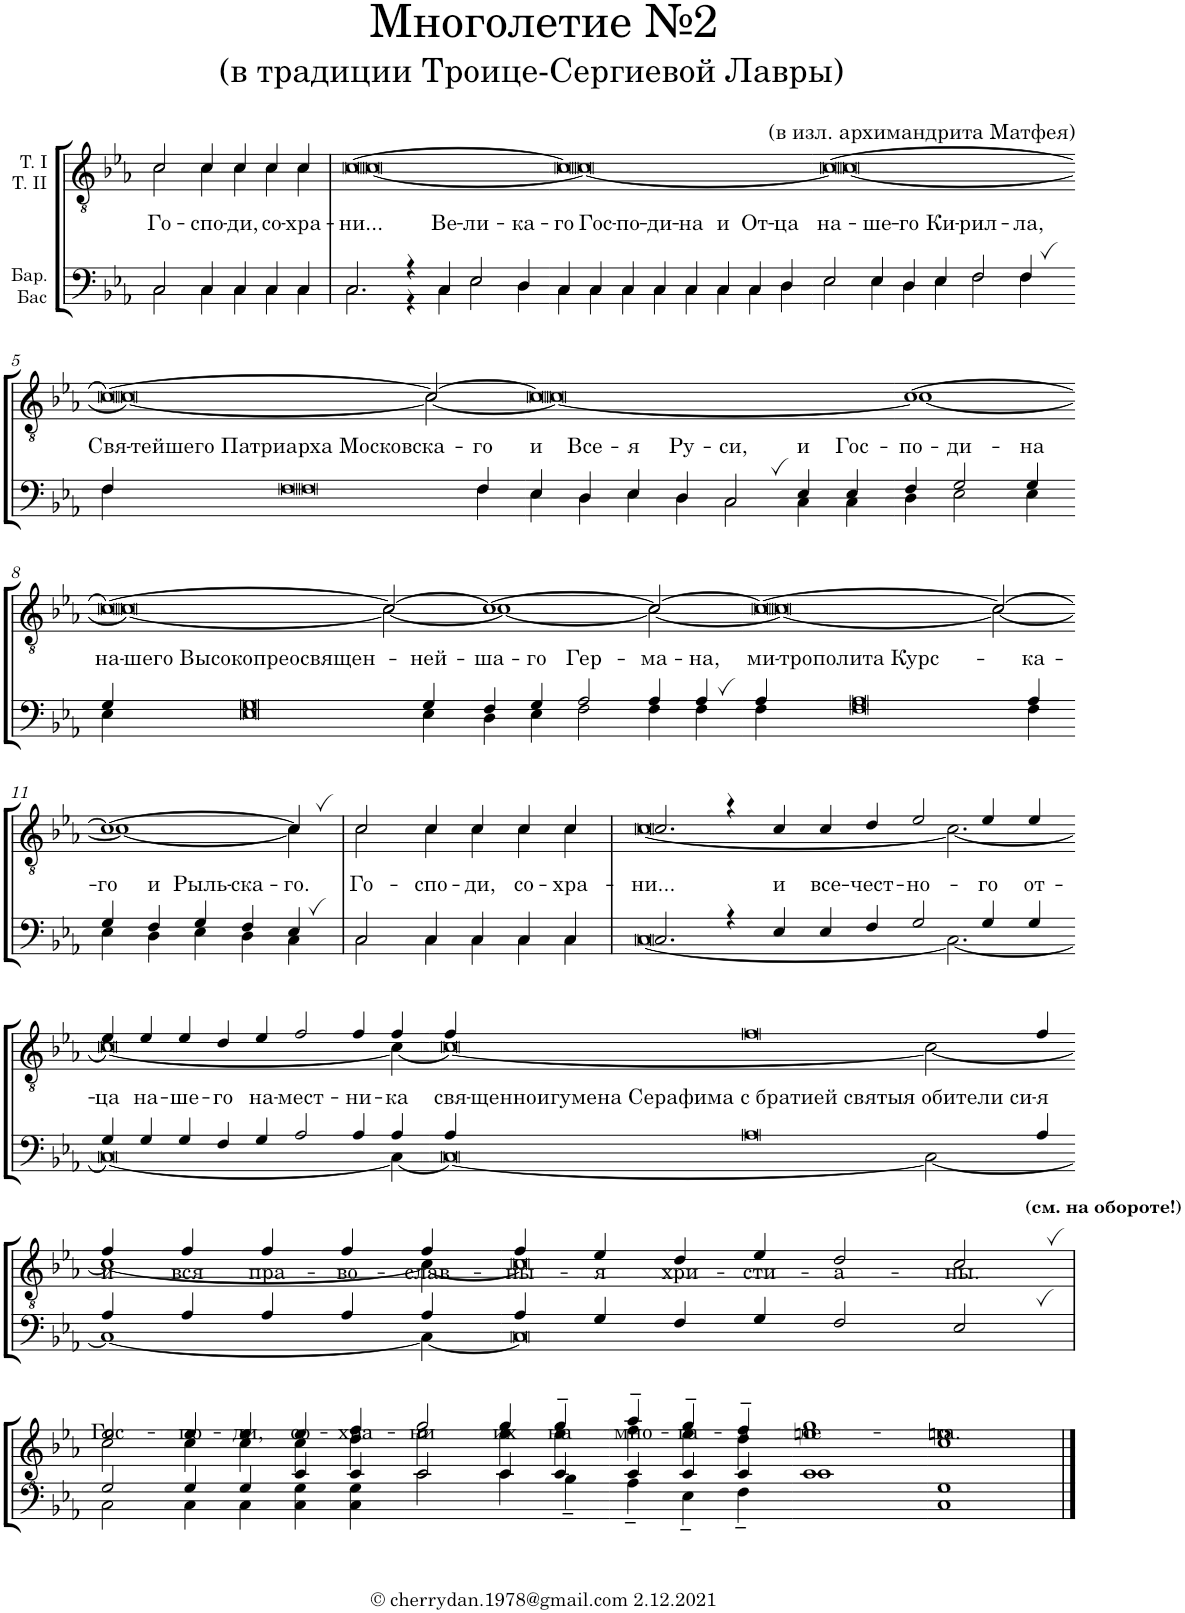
**kern	**text	**kern
*part2	*part2	*part1
*staff2	*staff2	*staff1
*I"Бар. Бас	*	*I"Т. I T. II
*clefF4	*	*clefGv2
*k[b-e-a-]	*	*k[b-e-a-]
*M6/4	*	*M6/4
=1	=1	=1
!	!LO:LY:a	!
*^	*	*^
2C/	2C\	Го-	2c/	2c\
!	!	!LO:LY:a	!	!
4C/	4C\	-спо-	4c/	4c\
!	!	!LO:LY:a	!	!
4C/	4C\	-ди,	4c/	4c\
!	!	!LO:LY:a	!	!
4C/	4C\	со-	4c/	4c\
!	!	!LO:LY:a	!	!
4C/	4C\	-хра-	4c/	4c\
=2	=2	=2	=2	=2
*M8/4	*	*	*M8/4	*
!	!	!LO:LY:a	!	!
2.C/	2.C\	-ни...	[0c	[0c
4r	4r	.	.	.
!	!	!LO:LY:a	!	!
4C/	4C\	Ве-	.	.
!	!	!LO:LY:a	!	!
2E-/	2E-\	-ли-	.	.
!	!	!LO:LY:a	!	!
4D/	4D\	-ка-	.	.
=3-	=3-	=3-	=3-	=3-
!	!	!LO:LY:a	!	!
4C/	4C\	го	0c]	0c_
!	!	!LO:LY:a	!	!
4C/	4C\	Гос-	.	.
!	!	!LO:LY:a	!	!
4C/	4C\	-по-	.	.
!	!	!LO:LY:a	!	!
4C/	4C\	-ди-	.	.
!	!	!LO:LY:a	!	!
4C/	4C\	-на	.	.
!	!	!LO:LY:a	!	!
4C/	4C\	и	.	.
!	!	!LO:LY:a	!	!
4C/	4C\	От-	.	.
!	!	!LO:LY:a	!	!
4D/	4D\	-ца	.	.
=4-	=4-	=4-	=4-	=4-
!	!	!LO:LY:a	!	!
2E-/	2E-\	на-	0c_	[0c
!	!	!LO:LY:a	!	!
4E-/	4E-\	-ше-	.	.
!	!	!LO:LY:a	!	!
4D/	4D\	-го	.	.
!	!	!LO:LY:a	!	!
4E-/	4E-\	Ки-	.	.
!	!	!LO:LY:a	!	!
2F/	2F\	-рил-	.	.
!	!	!LO:LY:a	!	!
4F,/	4F\	-ла,	.	.
!!LO:LB:g=z	!!
=5-	=5-	=5-	=5-	=5-
*M10/4	*	*	*M10/4	*
!	!	!LO:LY:a	!	!
4F/	4F\	Свя-	0c_	0c_
!	!	!LO:LY:a	!	!
0F	0F	-тейшего Патриарха Московска-	.	.
.	.	.	2c/_	2c\_
!	!	!LO:LY:a	!	!
4F/	4F\	-го	.	.
=6-	=6-	=6-	=6-	=6-
*M8/4	*	*	*M8/4	*
!	!	!LO:LY:a	!	!
4E-/	4E-\	и	0c]	0c_
!	!	!LO:LY:a	!	!
4D/	4D\	Все-	.	.
!	!	!LO:LY:a	!	!
4E-/	4E-\	-я	.	.
!	!	!LO:LY:a	!	!
4D/	4D\	Ру-	.	.
!	!	!LO:LY:a	!	!
2C,/	2C\	-си,	.	.
!	!	!LO:LY:a	!	!
4E-/	4C\	и	.	.
!	!	!LO:LY:a	!	!
4E-/	4C\	Гос-	.	.
=7-	=7-	=7-	=7-	=7-
*M4/4	*	*	*M4/4	*
!	!	!LO:LY:a	!	!
4F/	4D\	-по-	1c_	[1c
!	!	!LO:LY:a	!	!
2G/	2E-\	-ди-	.	.
!	!	!LO:LY:a	!	!
4G/	4E-\	-на	.	.
!!LO:LB:g=z	!!
=8-	=8-	=8-	=8-	=8-
*M10/4	*	*	*M10/4	*
!	!	!LO:LY:a	!	!
4G/	4E-\	на-	0c_	0c_
!	!	!LO:LY:a	!	!
0G	0E-	-шего Высокопреосвящен-	.	.
.	.	.	2c/_	2c\_
!	!	!LO:LY:a	!	!
4G/	4E-\	-ней-	.	.
=9-	=9-	=9-	=9-	=9-
*M6/4	*	*	*M6/4	*
!	!	!LO:LY:a	!	!
4F/	4D\	-ша-	1c_	1c_
!	!	!LO:LY:a	!	!
4G/	4E-\	-го	.	.
!	!	!LO:LY:a	!	!
2A-/	2F\	Гер-	.	.
!	!	!LO:LY:a	!	!
4A-/	4F\	-ма-	2c/_	2c\_
!	!	!LO:LY:a	!	!
4A-,/	4F\	-на,	.	.
=10-	=10-	=10-	=10-	=10-
*M10/4	*	*	*M10/4	*
!	!	!LO:LY:a	!	!
4A-/	4F\	ми-	0c_	0c_
!	!	!LO:LY:a	!	!
0A-	0F	-трополита Курс-	.	.
.	.	.	2c/_	2c\_
!	!	!LO:LY:a	!	!
4A-/	4F\	-ка-	.	.
!!LO:LB:g=z	!!
=11-	=11-	=11-	=11-	=11-
*M5/4	*	*	*M5/4	*
!	!	!LO:LY:a	!	!
4G/	4E-\	-го	1c_	1c_
!	!	!LO:LY:a	!	!
4F/	4D\	и	.	.
!	!	!LO:LY:a	!	!
4G/	4E-\	Рыль-	.	.
!	!	!LO:LY:a	!	!
4F/	4D\	-ска-	.	.
!	!	!LO:LY:a	!	!
4E-,/	4C\	-го.	4c,/]	4c\]
=12	=12	=12	=12	=12
*M6/4	*	*	*M6/4	*
!	!	!LO:LY:a	!	!
2C/	2C\	Го-	2c/	2c\
!	!	!LO:LY:a	!	!
4C/	4C\	-спо-	4c/	4c\
!	!	!LO:LY:a	!	!
4C/	4C\	-ди,	4c/	4c\
!	!	!LO:LY:a	!	!
4C/	4C\	со-	4c/	4c\
!	!	!LO:LY:a	!	!
4C/	4C\	-хра-	4c/	4c\
=13	=13	=13	=13	=13
*M11/4	*	*	*M11/4	*
!	!	!LO:LY:a	!	!
2.C/	[0C	-ни...	2.c/	[0c
4r	.	.	4r	.
!	!	!LO:LY:a	!	!
4E-/	.	и	4c/	.
!	!	!LO:LY:a	!	!
4E-/	.	все-	4c/	.
!	!	!LO:LY:a	!	!
4F/	.	-чест-	4d/	.
!	!	!LO:LY:a	!	!
2G/	.	-но-	2e-/	.
.	2.C\_	.	.	2.c\_
!	!	!LO:LY:a	!	!
4G/	.	-го	4e-/	.
!	!	!LO:LY:a	!	!
4G/	.	от-	4e-/	.
!!LO:LB:g=z	!!
=14-	=14-	=14-	=14-	=14-
*M9/4	*	*	*M9/4	*
!	!	!LO:LY:a	!	!
4G/	0C_	-ца	4e-/	0c_
!	!	!LO:LY:a	!	!
4G/	.	на-	4e-/	.
!	!	!LO:LY:a	!	!
4G/	.	-ше-	4e-/	.
!	!	!LO:LY:a	!	!
4F/	.	-го	4d/	.
!	!	!LO:LY:a	!	!
4G/	.	на-	4e-/	.
!	!	!LO:LY:a	!	!
2A-/	.	-мест-	2f/	.
!	!	!LO:LY:a	!	!
4A-/	.	-ни-	4f/	.
!	!	!LO:LY:a	!	!
4A-/	4C\_	-ка	4f/	4c\_
=15-	=15-	=15-	=15-	=15-
*M10/4	*	*	*M10/4	*
!	!	!LO:LY:a	!	!
4A-/	0C_	свя-	4f/	0c_
!	!	!LO:LY:a	!	!
0A-	.	-щенноигумена Серафима с братией святыя обители си-	0f	.
.	2C\_	.	.	2c\_
!LO:TX:b:B:t=(см. на обороте!)	!	!	!	!
!	!	!LO:LY:a	!	!
4A-/	.	-я	4f/	.
!!LO:LB:g=z	!!
=16-	=16-	=16-	=16-	=16-
*M5/4	*	*	*M5/4	*
!	!	!LO:LY:a	!	!
4A-/	1C_	и	4f/	1c_
!	!	!LO:LY:a	!	!
4A-/	.	вся	4f/	.
!	!	!LO:LY:a	!	!
4A-/	.	пра-	4f/	.
!	!	!LO:LY:a	!	!
4A-/	.	-во-	4f/	.
!	!	!LO:LY:a	!	!
4A-/	4C\_	-слав-	4f/	4c\_
=17-	=17-	=17-	=17-	=17-
*M8/4	*	*	*M8/4	*
!	!	!LO:LY:a	!	!
4A-/	0C]	-ны-	4f/	0c]
!	!	!LO:LY:a	!	!
4G/	.	-я	4e-/	.
!	!	!LO:LY:a	!	!
4F/	.	хри-	4d/	.
!	!	!LO:LY:a	!	!
4G/	.	-сти-	4e-/	.
!	!	!LO:LY:a	!	!
2F/	.	-а-	2d/	.
!	!	!LO:LY:a	!	!
2E-,/	.	-ны.	2c,/	.
!!LO:LB:g=z	!!
=18	=18	=18	=18	=18
*M6/4	*	*	*M6/4	*
!	!	!LO:LY:a	!	!
2G/	2C\	Гос-	2e-/	2c\
!	!	!LO:LY:a	!	!
4G/	4C\	-по-	4e-/	4c\
!	!	!LO:LY:a	!	!
4G/	4C\	-ди,	4e-/	4c\
!	!	!LO:LY:a	!	!
4c/	4C\ 4G\	со-	4e-/	4c\
!	!	!LO:LY:a	!	!
4c/	4C\ 4G\	-хра-	4f/	4d\
=19-	=19-	=19-	=19-	=19-
*M4/4	*	*	*M4/4	*
!	!	!LO:LY:a	!	!
2c/	2c\	ни	2g/	2e-\
!	!	!LO:LY:a	!	!
4c/	4c\	их	4g/	4e-\
!	!	!LO:LY:a	!	!
4c/	4B-~\	на	4g~/	4e-\
=20-	=20-	=20-	=20-	=20-
*M3/4	*	*	*M3/4	*
!	!	!LO:LY:a	!	!
4c/	4A-~\	мно-	4a-~/	4f\
!	!	!LO:LY:a	!	!
4c/	4E-~\	-га-	4g~/	4e-\
!	!	!LO:LY:a	!	!
4c/	4F~\	-я	4f~/	4d\
=21-	=21-	=21-	=21-	=21-
*M4/4	*	*	*M4/4	*
!	!	!LO:LY:a	!	!
1c	1c	ле-	1g	1en
=22-	=22-	=22-	=22-	=22-
!	!	!LO:LY:a	!	!
1G	1C	-та.	1en	1c
*v	*v	*	*	*
*	*	*v	*v
==	==	==
*-	*-	*-
